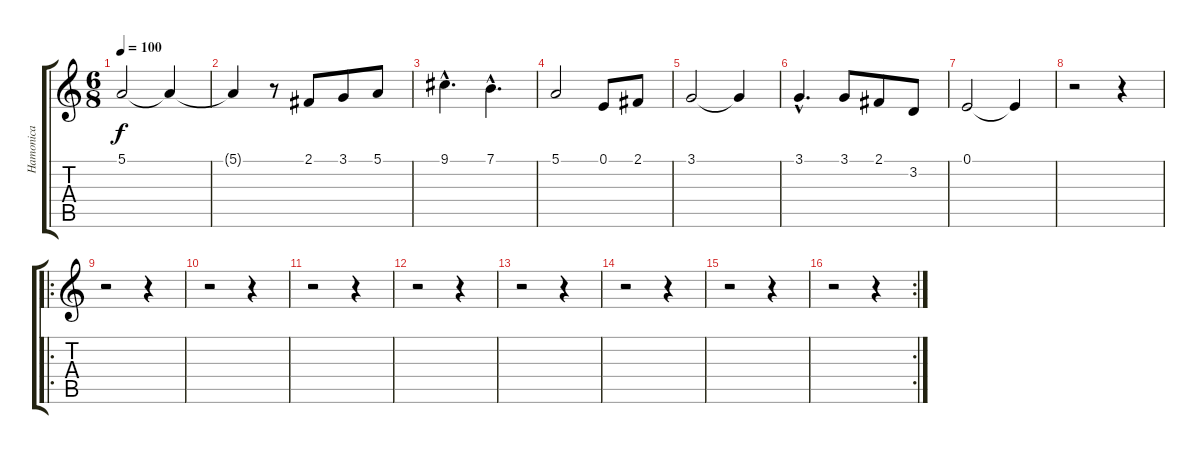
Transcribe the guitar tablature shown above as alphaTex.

\track ("Hamonica" "Hamonica") {instrument harmonica}
\staff {score tabs}
\tuning (E4 B3 G3 D3 A2 E2) {hide}
\ts (6 8)
\tempo 100
\clef g2
\ks c
5.1.2{dy f instrument harmonica} 5.1{t}.4 |
5.1{t}.4 r.8 2.1.8 3.1.8 5.1.8 |
9.1{hac}.4{d} 7.1{hac}.4{d} |
5.1.2 0.1.8 2.1.8 |
3.1.2 3.1{t}.4 |
3.1{hac}.4{d} 3.1.8 2.1.8 3.2.8 |
0.1.2 0.1{t}.4 |
r.2 r.4 |
\ro
r.2 r.4 |
r.2 r.4 |
r.2 r.4 |
r.2 r.4 |
r.2 r.4 |
r.2 r.4 |
r.2 r.4 |
\rc 2
r.2 r.4
